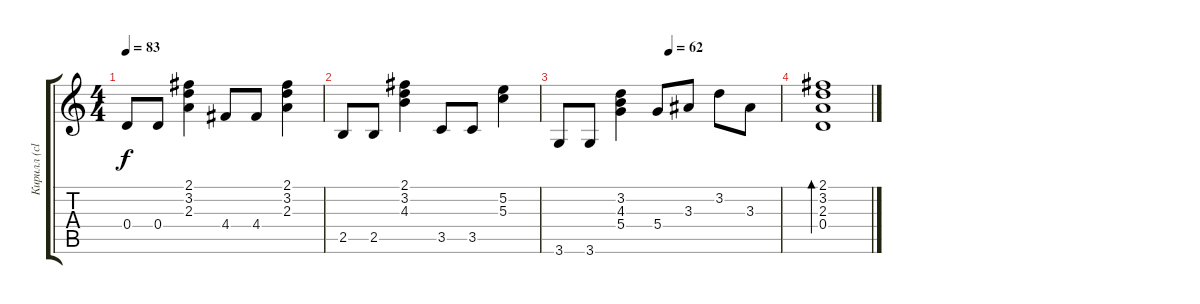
\track ("Кирилл (clean)" "Кирилл (cl") {instrument acousticguitarsteel}
\staff {score tabs}
\tuning (E4 B3 G3 D3 A2 E2) {hide}
\ts (4 4)
\tempo 83
\clef g2
\ks c
0.4.8{dy f} 0.4.8 (2.1 3.2 2.3).4 4.4.8 4.4.8 (2.1 3.2 2.3).4 |
2.5.8 2.5.8 (2.1 3.2 4.3).4 3.5.8 3.5.8 (5.2 5.3).4 |
\tempo (62 0.5)
3.6.8 3.6.8 (3.2 4.3 5.4).4 5.4.8 3.3.8 3.2.8 3.3.8 |
(2.1 3.2 2.3 0.4).1{bd 240}
